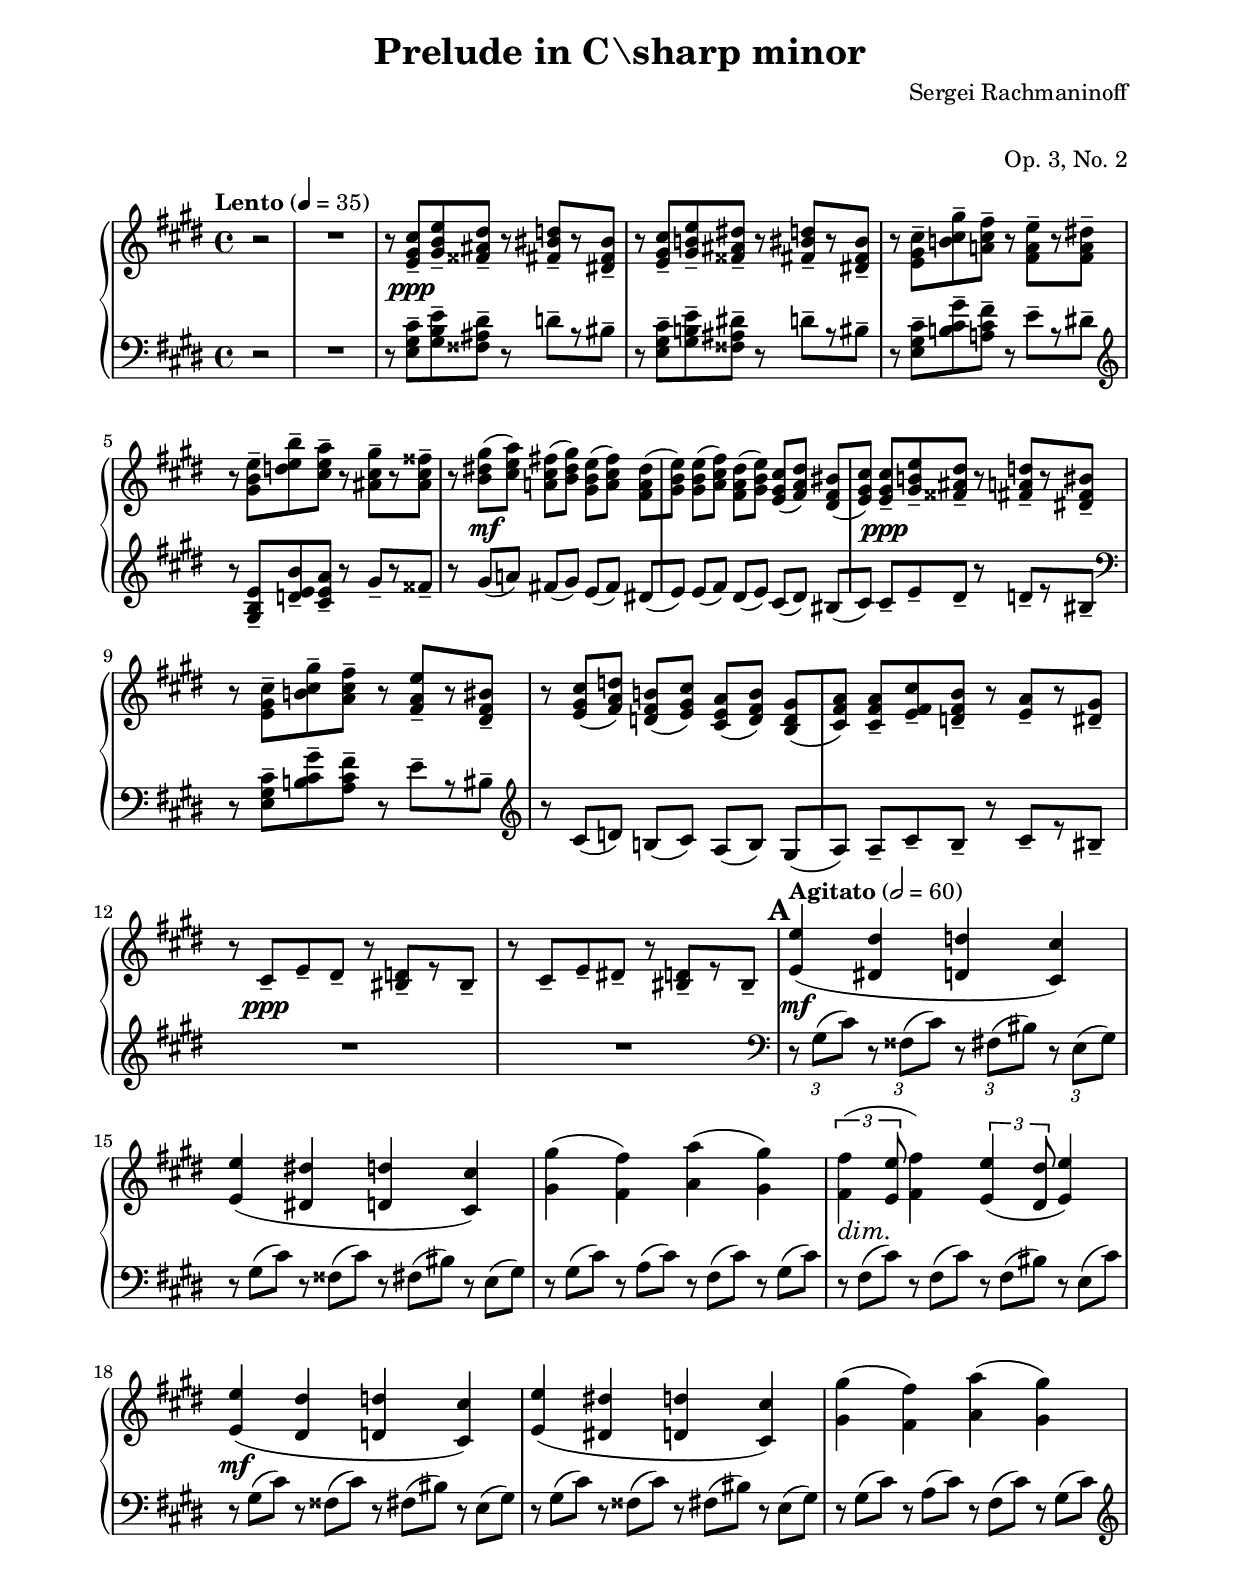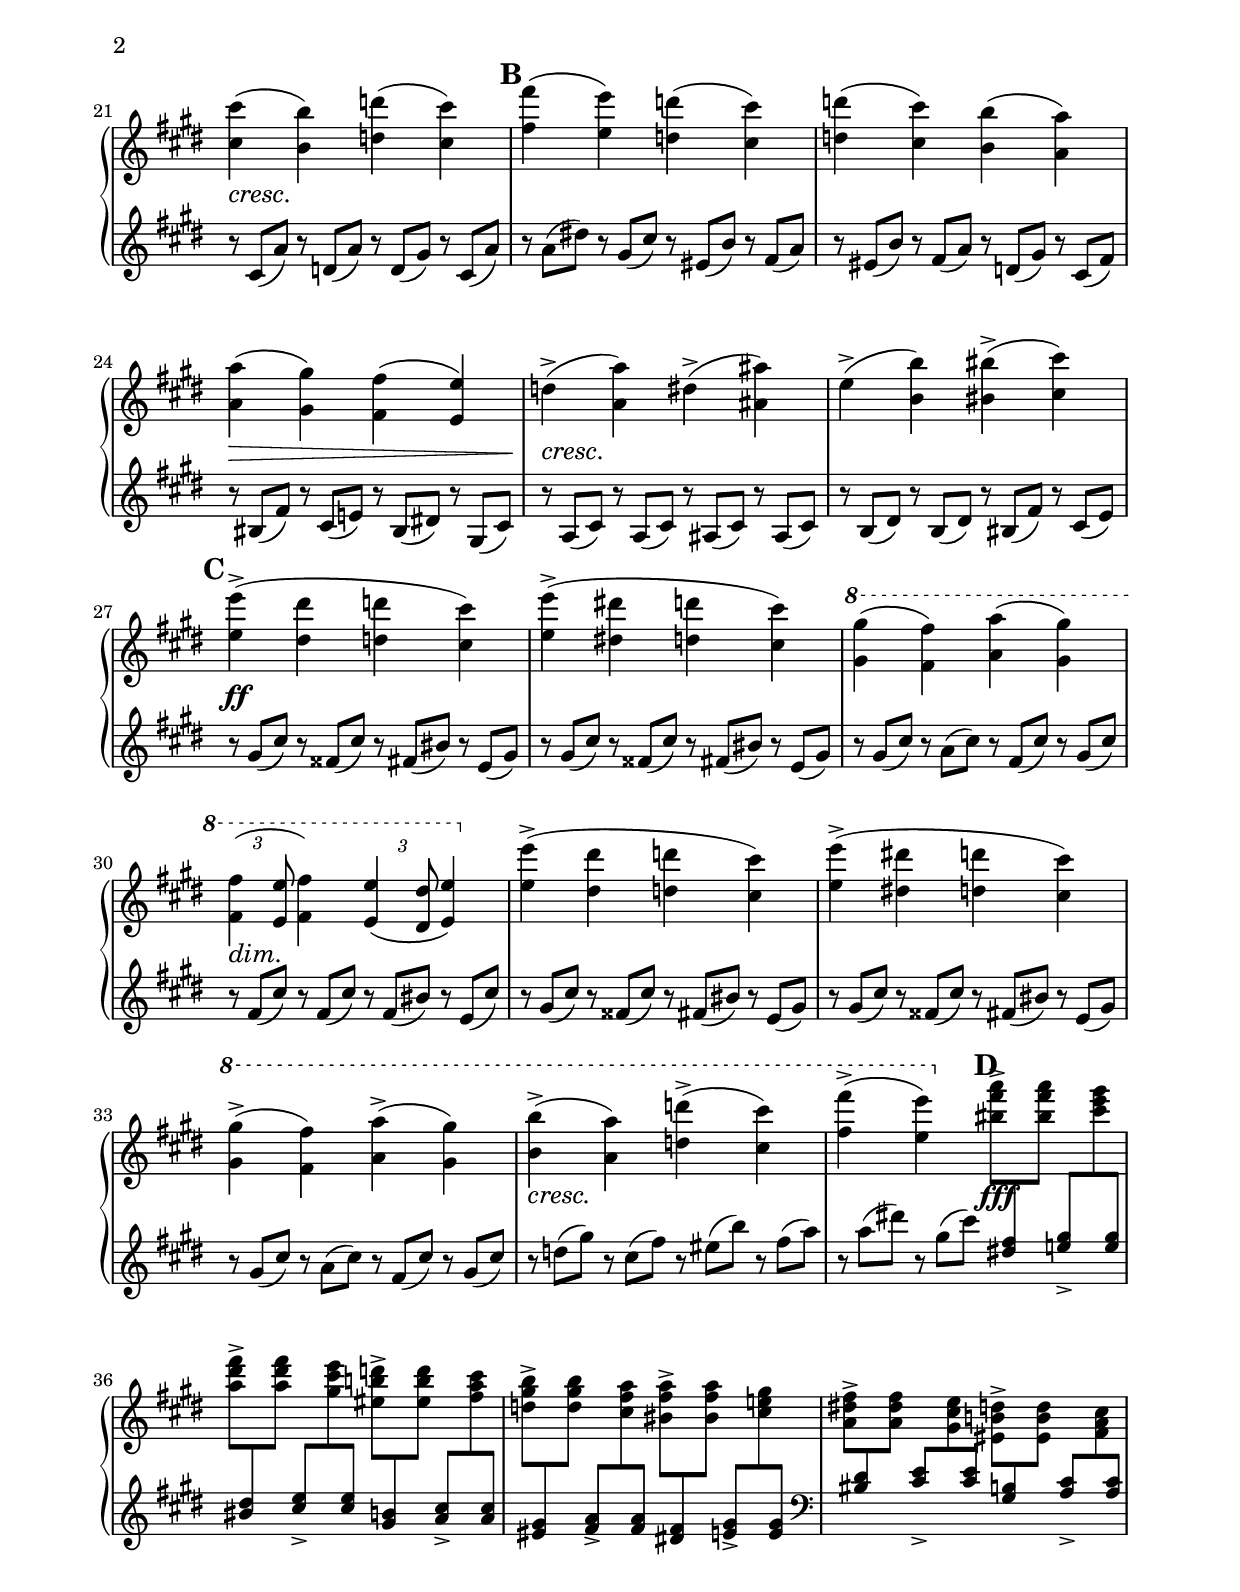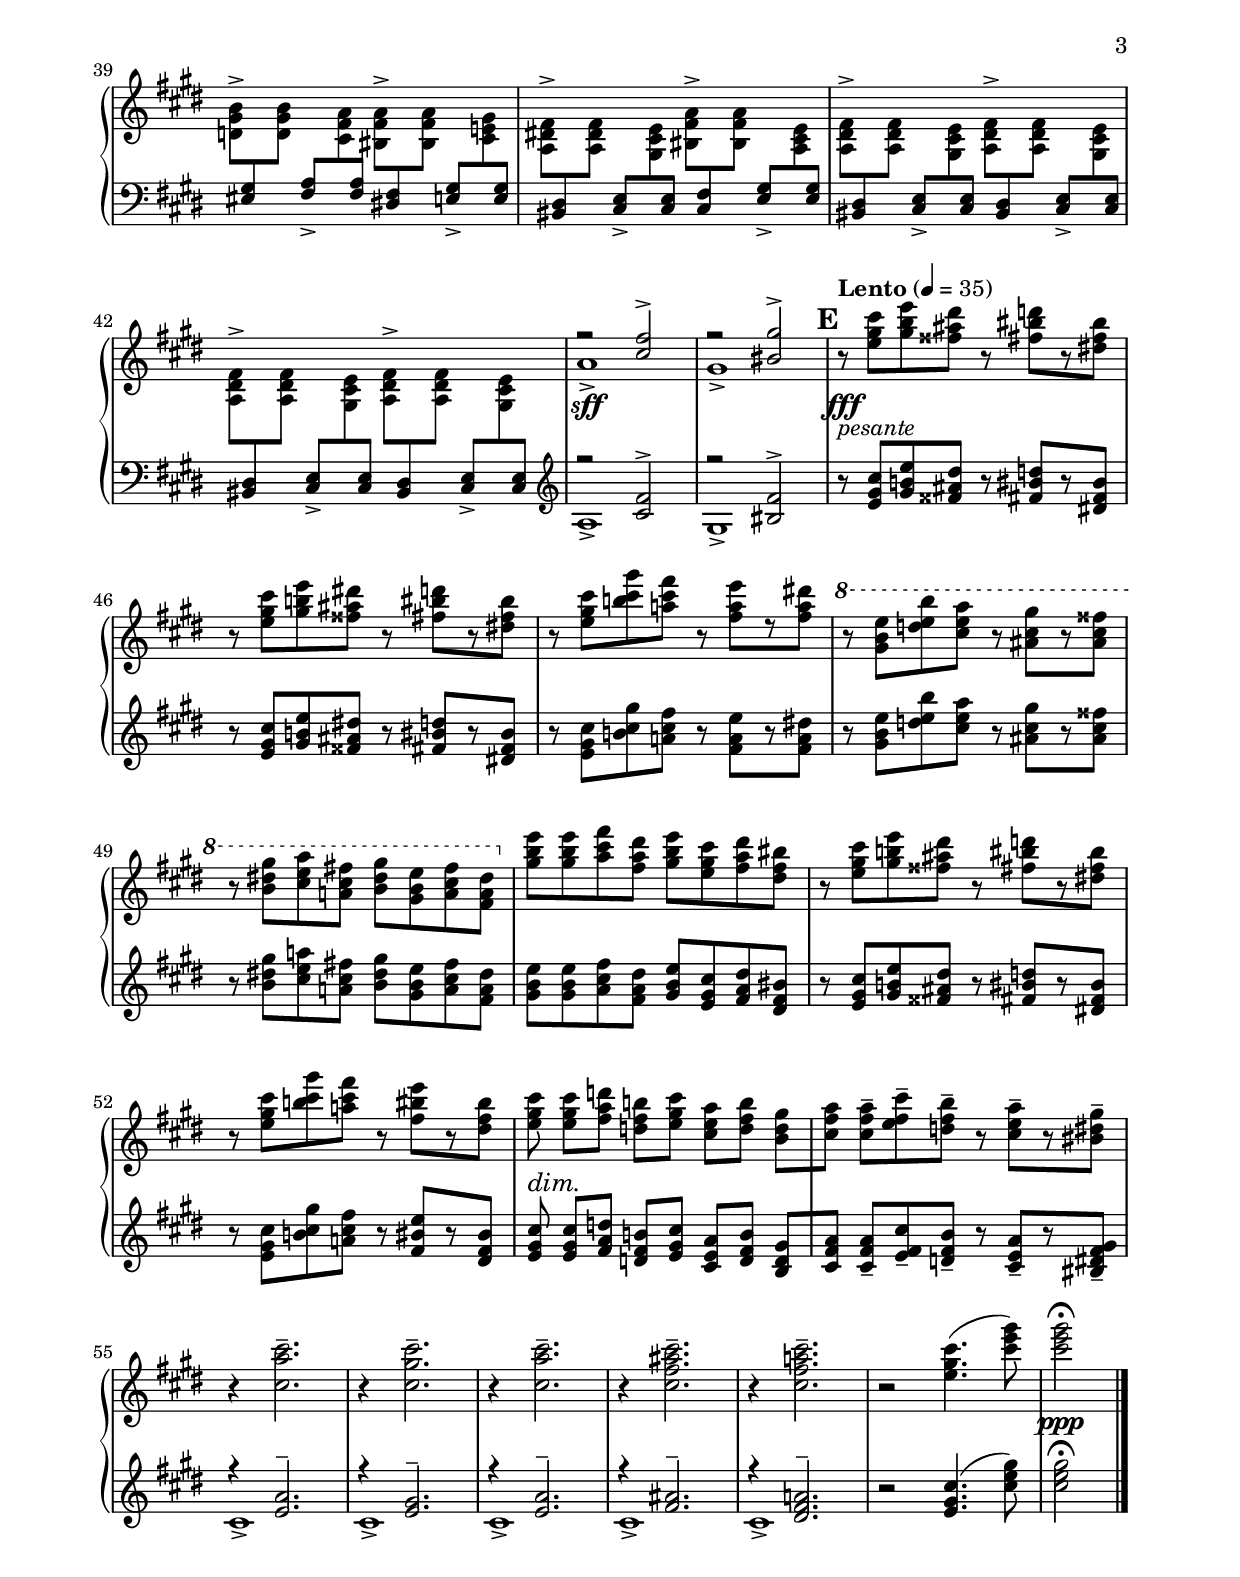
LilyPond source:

\version "2.24.1"

\language "english"

\version "2.24.1"
\language "english"

#(ly:set-option 'midi-extension "mid")

\header {
    title = "Prelude in C\sharp minor"
    composer = "Sergei Rachmaninoff"
    opus = "Op. 3, No. 2"
}

motif_r = {
    <cs gs e>8-- <e b gs>-- <ds as fss>-- r8 <d bs fs>--[ r8 <bs fs ds>--]
}
motif_l = { <cs gs e>8-- <e b gs>-- <ds as fss>-- r8 d--[ r8 bs--] }

tempo_i = {
    \accidentalStyle piano
    \tempo "Lento" 4 = 35
}
tempo_ii = { \tempo "Agitato" 2 = 60 }

swleft = { \tag #'handswitch { \change Staff = "primo_left" } }
swright = { \tag #'handswitch { \change Staff = "primo_right" } }

primo_right = \relative c'' {
    \tempo_i

    \partial 2
    r2 | R1 |
    r8 \motif_r |
    r8 \motif_r |
    r8 <cs gs e>-- <gs' b, cs>-- <fs cs a>-- r <e a, fs>--[ r <ds a fs>--] |
    r8 <e b gs>-- <b' e, d>-- <a e cs>-- r <gs cs, as>--[ r <fss cs as>--] |
    \chordmode { \invertChords 1 {
        r8 gs:m([ a)] fs:m([ gs:m)] e([ fs:m)] ds:dim([ |
        e)] e([ fs:m)] ds:dim([ e)] cs:m([ ds:dim)] bs,:dim([ |
        cs:m)] cs:m\tenuto e\tenuto ds\tenuto r d\tenuto[ r bs,:dim\tenuto] |
        r8 cs:m\tenuto gs:4.3-\tenuto fs:m\tenuto
        r e:2.4\tenuto[ r bs,:dim\tenuto] |
        r8 cs:m[( d]) b,:m[( cs:m]) a,[( b,:m]) gs,:dim[( |
        a,:3.6]) q\tenuto cs:4.3-\tenuto b,:m\tenuto
    } }
    r8 <a, e>--[ r <gs ds>--] |
    r8 cs,-- e-- ds-- r8 <d bs>--[ r bs--] |
    r8 cs-- e-- ds-- r8 <d bs>--[ r bs--] |

    \tempo_ii

    \mark 1

    <e' e,>4( <ds ds,> <d d,> <cs cs,>) |
    <e e,>4( <ds ds,> <d d,> <cs cs,>) |
    <gs' gs,>( <fs fs,>) <a a,>( <gs gs,>) |
    \tuplet 3/2 { <fs fs,>4( <e e,>8 } <fs fs,>4)
    \tuplet 3/2 { <e e,>4( <ds ds,>8 } <e e,>4)

    <e e,>4( <ds ds,> <d d,> <cs cs,>) |
    <e e,>4( <ds ds,> <d d,> <cs cs,>) |
    <gs' gs,>( <fs fs,>) <a a,>( <gs gs,>) |
    <cs cs,>( <b b,>) <d d,>( <cs cs,>) |

    \mark 2

    <fs fs,>( <e e,>) <d d,>( <cs cs,>) |
    <d d,>( <cs cs,>) <b b,>( <a a,>) |
    <a a,>( <gs gs,>) <fs fs,>( <e e,>) |
    d(-> <a a'>) ds(-> <as as'>) |
    e'(-> <b b'>) <bs bs'>(-> <cs cs'>) |

    % Part C
    \mark 3

    <e e'>(-> <ds ds'> <d d'> <cs cs'>) |
    <e e'>(-> <ds ds'> <d d'> <cs cs'>) |
    \ottava #1
    <gs' gs'>( <fs fs'>) <a a'>( <gs gs'>) |
    \tuplet 3/2 4 { \omit TupletBracket <fs fs'>4( <e e'>8 }
    <fs fs'>4)
    \tuplet 3/2 4 { \omit TupletBracket <e e'>4( <ds ds'>8 }
    <e e'>4) |
    \ottava #0
    <e e'>(-> <ds ds'> <d d'> <cs cs'>) |
    <e e'>(-> <ds ds'> <d d'> <cs cs'>) |
    \ottava #1
    <gs' gs'>(-> <fs fs'>) <a a'>(-> <gs gs'>) |
    <b b'>(-> <a a'>) <d d'>(-> <cs cs'>) |

    % Part D
    <fs fs'>(-> <e e'>)
    \ottava #0

    \mark 4

    \tuplet 3/2 4 {
        \omit TupletBracket
        \omit TupletNumber

        \fixed c'' {
            <bs fs' a'>8->
            \swleft <ds fs>
            \swright <bs fs' a'>
            \swleft <e gs>->
            \swright <cs' e' gs'>
            \swleft <e gs>
            |
            \swright <a ds' fs'>->
            \swleft <bs, ds>
            \swright <a ds' fs'>
            \swleft <cs e>->
            \swright <gs cs' e'>
            \swleft <cs e>

            \swright <es b d'>->
            \swleft <gs, b,>
            \swright <es b d'>
            \swleft <a, cs>->
            \swright <fs a cs'>
            \swleft <a, cs>
            |
            \swright <d gs b>->
            \swleft <es, gs,>
            \swright <d gs b>
            \swleft <fs, a,>->
            \swright <cs fs a>
            \swleft <fs, a,>

            \swright <bs, fs a>->
            \swleft <ds, fs,>
            \swright <bs, fs a>
            \swleft <e, gs,>->
            \swright <cs e gs>
            \swleft <e, gs,>
            |
            \swright <a, ds fs>->
            \swleft <bs,, ds,>
            \swright <a, ds fs>
            \swleft <cs, e,>->
            \swright <gs, cs e>
            \swleft <cs, e,>

            \swright <es, b, d>->
            \swleft <gs,, b,,>
            \swright <es, b, d>
            \swleft <a,, cs,>->
            \swright <fs, a, cs>
            \swleft <a,, cs,>
            |
        }
        \fixed c' {
            \swright <d gs b>->
            \swleft <es, gs,>
            \swright <d gs b>
            \swleft <fs, a,>->
            \swright <cs fs a>
            \swleft <fs, a,>

            \swright <bs, fs a>->
            \swleft <ds, fs,>
            \swright <bs, fs a>
            \swleft <e, gs,>->
            \swright <cs e gs>
            \swleft <e, gs,>
            |
            \swright <a, ds fs>->
            \swleft <bs,, ds,>
            \swright <a, ds fs>
            \swleft <cs, e,>->
            \swright <gs, cs e>
            \swleft <cs, e,>

            \swright <bs, fs a>->
            \swleft <cs, fs,>
            \swright <bs, fs a>
            \swleft <e, gs,>->
            \swright <a, cs e>
            \swleft <e, gs,>
            |
        }
        \fixed c {
            \swright <a ds' fs'>->
            \swleft <bs, ds>
            \swright <a ds' fs'>
            \swleft <cs e>->
            \swright <gs cs' e'>
            \swleft <cs e>

            \swright <a ds' fs'>->
            \swleft <bs, ds>
            \swright <a ds' fs'>
            \swleft <cs e>->
            \swright <gs cs' e'>
            \swleft <cs e>
            |
            \swright <a ds' fs'>->
            \swleft <bs, ds>
            \swright <a ds' fs'>
            \swleft <cs e>->
            \swright <gs cs' e'>
            \swleft <cs e>

            \swright <a ds' fs'>->
            \swleft <bs, ds>
            \swright <a ds' fs'>
            \swleft <cs e>->
            \swright <gs cs' e'>
            \swleft <cs e>
            |
            \swright
        }
    }
    << { r2 <cs, fs>-> } \\ { a1-> } >> |
    << { r2 <bs gs'>-> } \\ { gs1-> } >> |

    % Part E
    \mark 5

    \tempo_i

    r8 <cs' gs e>8 <e b gs> <ds as fss> r8 <d bs fs>[ r8 <bs fs ds>]
    r8 <cs gs e>8 <e b gs> <ds as fss> r8 <d bs fs>[ r8 <bs fs ds>]
    r8 <cs gs e> <gs' b, cs> <fs cs a> r <e a, fs>[ r <ds a fs>] |
    \ottava #1
    r8 <e b gs> <b' e, d> <a e cs> r <gs cs, as>[ r <fss cs as>] |
    \transpose c c' { \chordmode { \invertChords 1 {
        r8 gs:m a fs:m gs:m e fs:m ds:dim |
        \ottava #0
        e e fs:m ds:dim e cs:m ds:dim bs,:dim |
    } } }
    r8 <cs gs e>8 <e b gs> <ds as fss> r8 <d bs fs>[ r8 <bs fs ds>]
    r8 <cs gs e> <gs' b, cs> <fs cs a> r <e bs fs>[ r <bs fs ds>] |
    \transpose c c' { \chordmode { \invertChords 1 {
        cs:m cs:m[ d] b,:m[ cs:m] a,[ b,:m] gs,:dim[ |
        a,:3.6] q\tenuto cs:4.3-\tenuto b,:m\tenuto
        r a,\tenuto[ r gs,\tenuto] |
    } } }

    r4 <cs, a' cs>2.-- |
    r4 <cs gs' cs>2.-- |
    r4 <cs a' cs>2.-- |
    r4 <cs fs as cs>2.-- |
    r4 <cs fs a cs>2.-- |
    r2 <e gs cs>4.( <cs' e gs>8) |
    q2\fermata
    \bar "|."
}

primo_left = \relative c' {
    \tempo_i

    \partial 2
    r2 | R1 |
    r8 \motif_l |
    r8 \motif_l |
    r8 <cs gs e>-- <gs' cs, b>-- <fs cs a>-- r e--[ r ds--] |
    \clef treble
    r8 <e b gs>-- <b' e, d>-- <a e cs>-- r8 gs--[ r8 fss--] |
    r8 gs[( a]) fs[( gs]) e[( fs]) ds[( |
    e]) e[( fs]) ds[( e]) cs[( ds]) bs[( |
    cs]) cs-- e-- ds-- r d--[ r bs--] |
    \clef bass
    r8 <cs gs e>-- <gs' cs, b>-- <fs cs a>-- r e--[ r bs--] |
    \clef treble
    r8 cs([ d]) b[( cs]) a[( b]) gs[( |
    a]) a-- cs-- b-- r cs--[ r bs--] |
    R1 | R1 |

    \tempo_ii
    \mark 1

    \clef bass
    \tuplet 3/2 4 {
        \omit TupletBracket
        r8 gs( cs) r fss,( cs') r fs,( bs) r e,( gs) |
        \omit TupletNumber
        r8 gs( cs) r fss,( cs') r fs,( bs) r e,( gs) |
        r8 gs( cs) r a( cs) r fs,( cs') r gs( cs) |
        r8 fs,( cs') r fs,( cs') r fs,( bs) r e,( cs') |

        r8 gs( cs) r fss,( cs') r fs,( bs) r e,( gs) |
        r8 gs( cs) r fss,( cs') r fs,( bs) r e,( gs) |
        r8 gs( cs) r a( cs) r fs,( cs') r gs( cs) |
        \clef treble
        r8 cs( a') r d,( a') r d,( gs) r cs,( a') |

        \mark 2

        r a( ds) r gs,( cs) r es,( b') r fs( a) |
        r es( b') r fs( a) r d,( gs) r cs,( fs) |
        r bs,( fs') r cs( e) r bs( ds) r gs,( cs) |
        r a( cs) r a( cs) r as( cs) r as( cs) |
        r b( ds) r b( ds) r bs( fs') r cs( e) |

        % Part C
        \mark 3

        r8 gs( cs) r fss,( cs') r fs,( bs) r e,( gs) |
        r8 gs( cs) r fss,( cs') r fs,( bs) r e,( gs) |
        r8 gs( cs) r a( cs) r fs,( cs') r gs( cs) |
        r8 fs,( cs') r fs,( cs') r fs,( bs) r e,( cs') |

        r8 gs( cs) r fss,( cs') r fs,( bs) r e,( gs) |
        r8 gs( cs) r fss,( cs') r fs,( bs) r e,( gs) |
        r8 gs( cs) r a( cs) r fs,( cs') r gs( cs) |
        r8 d( gs) r cs,( fs) r es( b') r fs( a) |

        r8 a( ds) r gs,( cs)
    }
    % Part D
    \mark 4

    s2 |
    s1 |
    s1 |
    \clef bass
    s1*5 |
    \clef treble
    << \relative { r2 <cs' fs>-> } \\ \relative { a1-> } >> |
    << \relative { r2 <bs fs'>-> } \\ \relative { gs1-> } >> |

    % Part E
    \mark 5

    \tempo_i

    r8 <cs, gs e>8 <e b gs> <ds as fss> r8 <d bs fs>[ r8 <bs fs ds>]
    r8 <cs gs e>8 <e b gs> <ds as fss> r8 <d bs fs>[ r8 <bs fs ds>]
    r8 <cs gs e> <gs' b, cs> <fs cs a> r <e a, fs>[ r <ds a fs>] |
    r8 <e b gs> <b' e, d> <a e cs> r <gs cs, as>[ r <fss cs as>] |
    \chordmode { \invertChords 1 {
        r8 gs:m a fs:m gs:m e fs:m ds:dim |
        e e fs:m ds:dim e cs:m ds:dim bs,:dim |
    } }
    r8 <cs gs e>8 <e b gs> <ds as fss> r8 <d bs fs>[ r8 <bs fs ds>]
    r8 <cs gs e> <gs' b, cs> <fs cs a> r <e bs fs>[ r <bs fs ds>] |
    \chordmode { \invertChords 1 {
        cs:m cs:m[ d] b,:m[ cs:m] a,[ b,:m] gs,:dim[ |
        a,:3.6] q\tenuto cs:4.3-\tenuto b,:m\tenuto
        r a,\tenuto[ r gs,:7\tenuto] |
    } }
    << {
        r4 <e, a>2.-- |
        r4 <e gs>2.-- |
        r4 <e a>2.-- |
        r4 <fs as>2.-- |
        r4 <ds fs a>2.--
    } \\ {
        cs1-> | cs1-> | cs1-> | cs1-> | cs1->
    } >> |
    r2 <e gs cs>4.( <cs' e gs>8) |
    q2\fermata
    \bar "|."
}

primo_dynamics = {
    \time 4/4
    \partial 2
    s2 | s1 |
    s8 s8\ppp s2. |
    s1*3 |
    s8 s8\mf s2. |
    s1 |
    s8 s8\ppp s2. |
    s1*3 |
    s8 s8\ppp s2. |
    s1 |

    \override DynamicTextSpanner.style = #'none

    % Part A
    \mark 1

    s1\mf |
    s1*2 |
    s1\dim |
    s1\mf |
    s1*2 |
    s1\cresc |

    % Part B
    \mark 2

    s1*2\! |
    s1\> |
    s1\cresc |
    s1\! |

    % Part C
    \mark 3

    s1\ff | s1*2 |
    s1\dim |
    s1*3\! |
    s1\cresc |
    s2

    % Part D
    \mark 4
    s2\fff |
    s1*7 |
    s1\sff |
    s1 |

    % Part E
    \mark 5

    s1\fff-\markup { \italic pesante } |
    s1*7 |
    s1\dim |
    s1*7 |
    s2\ppp

}


secondo_right = \relative c' {
    \tempo_i

    \partial 2
    a4-> gs-> |
    cs,1~-> |
    cs2 << { r8 <fs bs>--[ r8 <ds fs>--] } \\ { a'4 gs } >> |
    cs,2 << { r8 <fs bs>--[ r8 <ds fs>--] } \\ { a'4 gs } >> |
    cs,2 << { r8 <fs a>--[ r8 q--] } \\ { c'4 b4 } >> |
    e,2 << { r8 <as cs>--[ r8 q--] } \\ { e'4 ds } >> |
    << { r8 <b ds>[( <cs e>]) <a cs>[( <b ds>]) } \\ { gs2~ gs8 } >>
    <gs b>[( <a cs>]) <fs a>[( |
    <gs b>]) <gs b>[( <a cs>]) <fs a>[( <gs b>]) <e gs>[( <fs a>]) <ds fs>[( |
    <e gs>]) q <gs b> <fss as>
    << { r8 <fs bs>--[ r8 <ds fs>--] } \\ { a'4 gs } >> |
    cs,2 << { r8 <fs bs>--[ r8 <ds fs>--] } \\ { a'4 gs } >> |
    << { r8 <e gs>[( <fs a>]) <d fs>[( <e gs>]) } \\ { cs2~ cs8 } >>
    <cs e>8[( <d fs>]) <b fs'>[( |
    <cs fs>]) q-- <e fs>-- <d fs>--
    << { r <e a>--[ r <ds fs>--] } \\ { fss4 gs } >> |
    << { r8 e-- gs-- fss-- r fs[ r <fs ds>] } \\ { cs2 a'4( gs) } >> |
    << { r8 e-- gs-- fss-- r fs[ r <fs ds>] } \\ { cs2 a'4( gs) } >> |

    \tempo_ii

    b,4( as a gs) |
    b4( as a gs) |
    e'( ds) r e |
    r ds r cs |
    b4( as a gs) |
    b4( as a gs) |
    e'( ds) r e |
    e( fs) f( e) |

    <bs' ds>( <cs e>) <gs b>( <a cs>) |
    <gs b>( <a cs>) <es gs>( <fs a>) |
    <ds fs>( <e gs>) <bs ds>( <cs e>) |
    r d r ds |
    r e d->( cs) |
}

secondo_left = \relative c {
    \tempo_i

    \partial 2
    <a a,>4-> <gs gs,>-> |
    <cs, cs,>1~-> |
    <cs cs,>2 <a a'>4 <gs gs'> |
    <cs cs,>2 <a a'>4 <gs gs'> |
    <cs cs'>2 <c c'>4 <b b'> |
    <e e,>2 <e e'>4 <ds ds'> |
    <gs gs,>1~ |
    q8 r8 r4 r2 |
    r2 <a a,>4 <gs gs,> |
    <cs, cs,>2 <a a'>4 <gs gs'> |
    <cs cs,>1~ |
    q8 r8 r4 <fss fss,>4 <gs gs,> |
    << { r8 gs-- b-- as-- } \\ { cs,2 } >> <a a'>4( <gs gs'>) |
    << { r8 gs'-- b-- as-- } \\ { cs,2 } >> <a a'>4( <gs gs'>) |

    \tempo_ii

    <cs cs,>1 |
    q1 |
    e4( ds) fs( e) |
    a( ds,) gs( cs,)~ |
    cs1 |
    cs1 |
    e4( ds) fs( e) |
    <a a,>1 |

    bs4( cs) gs( a) |
    gs( a) es( fs) |
    ds( e) bs( cs) |
    <fs fs,>2-> <fss fss,>-> |
    <gs gs,>2.-> r4 |
}

secondo_dynamics = {
    \partial 2
    s2\ff |
    s1 |
    s2 s2\ppp |
    s1*3 |
    s1\mf |
    s1 |
    s8 s8\ppp s2. |
    s1*5 |

    \override DynamicTextSpanner.style = #'none

    s1\mf |
    s1*2 |
    s1\dim |
    s1\mf |
    s1*2 |
    s1\cresc |
    s1*2 |
    s1\> |
    s1\cresc |
    s1 |

    s1\ff |
}


\paper {
    top-margin = 0.75\in
    bottom-margin = 0.75\in
    left-margin = 0.75\in
    right-margin = 0.75\in
}

\markup { \vspace #1 }

\score {

    \layout {
        indent = 0\cm
    }

    \new GrandStaff <<

        \new Staff = "primo_right" {
            \key cs \minor
            \time 4/4
            \primo_right
        }
        \new Dynamics \primo_dynamics
        \new Staff = "primo_left" {
            \key cs \minor
            \time 4/4
            \clef bass
            \primo_left
        }
    >>
}

\score {
    \header {
        title = "Prelude in C# Minor Primo"
    }

    \new Staff {
        \set Staff.midiInstrument = "acoustic grand"
        \set Staff.midiMaximumVolume = #0.7
        \set Staff.midiMinimumVolume = #0.0
        \key cs \minor
        \time 4/4
        \unfoldRepeats {
            <<
                \primo_dynamics
                \removeWithTag #'handswitch
                \primo_right
                \primo_left
            >>
        }
    }
    \midi {}
}
